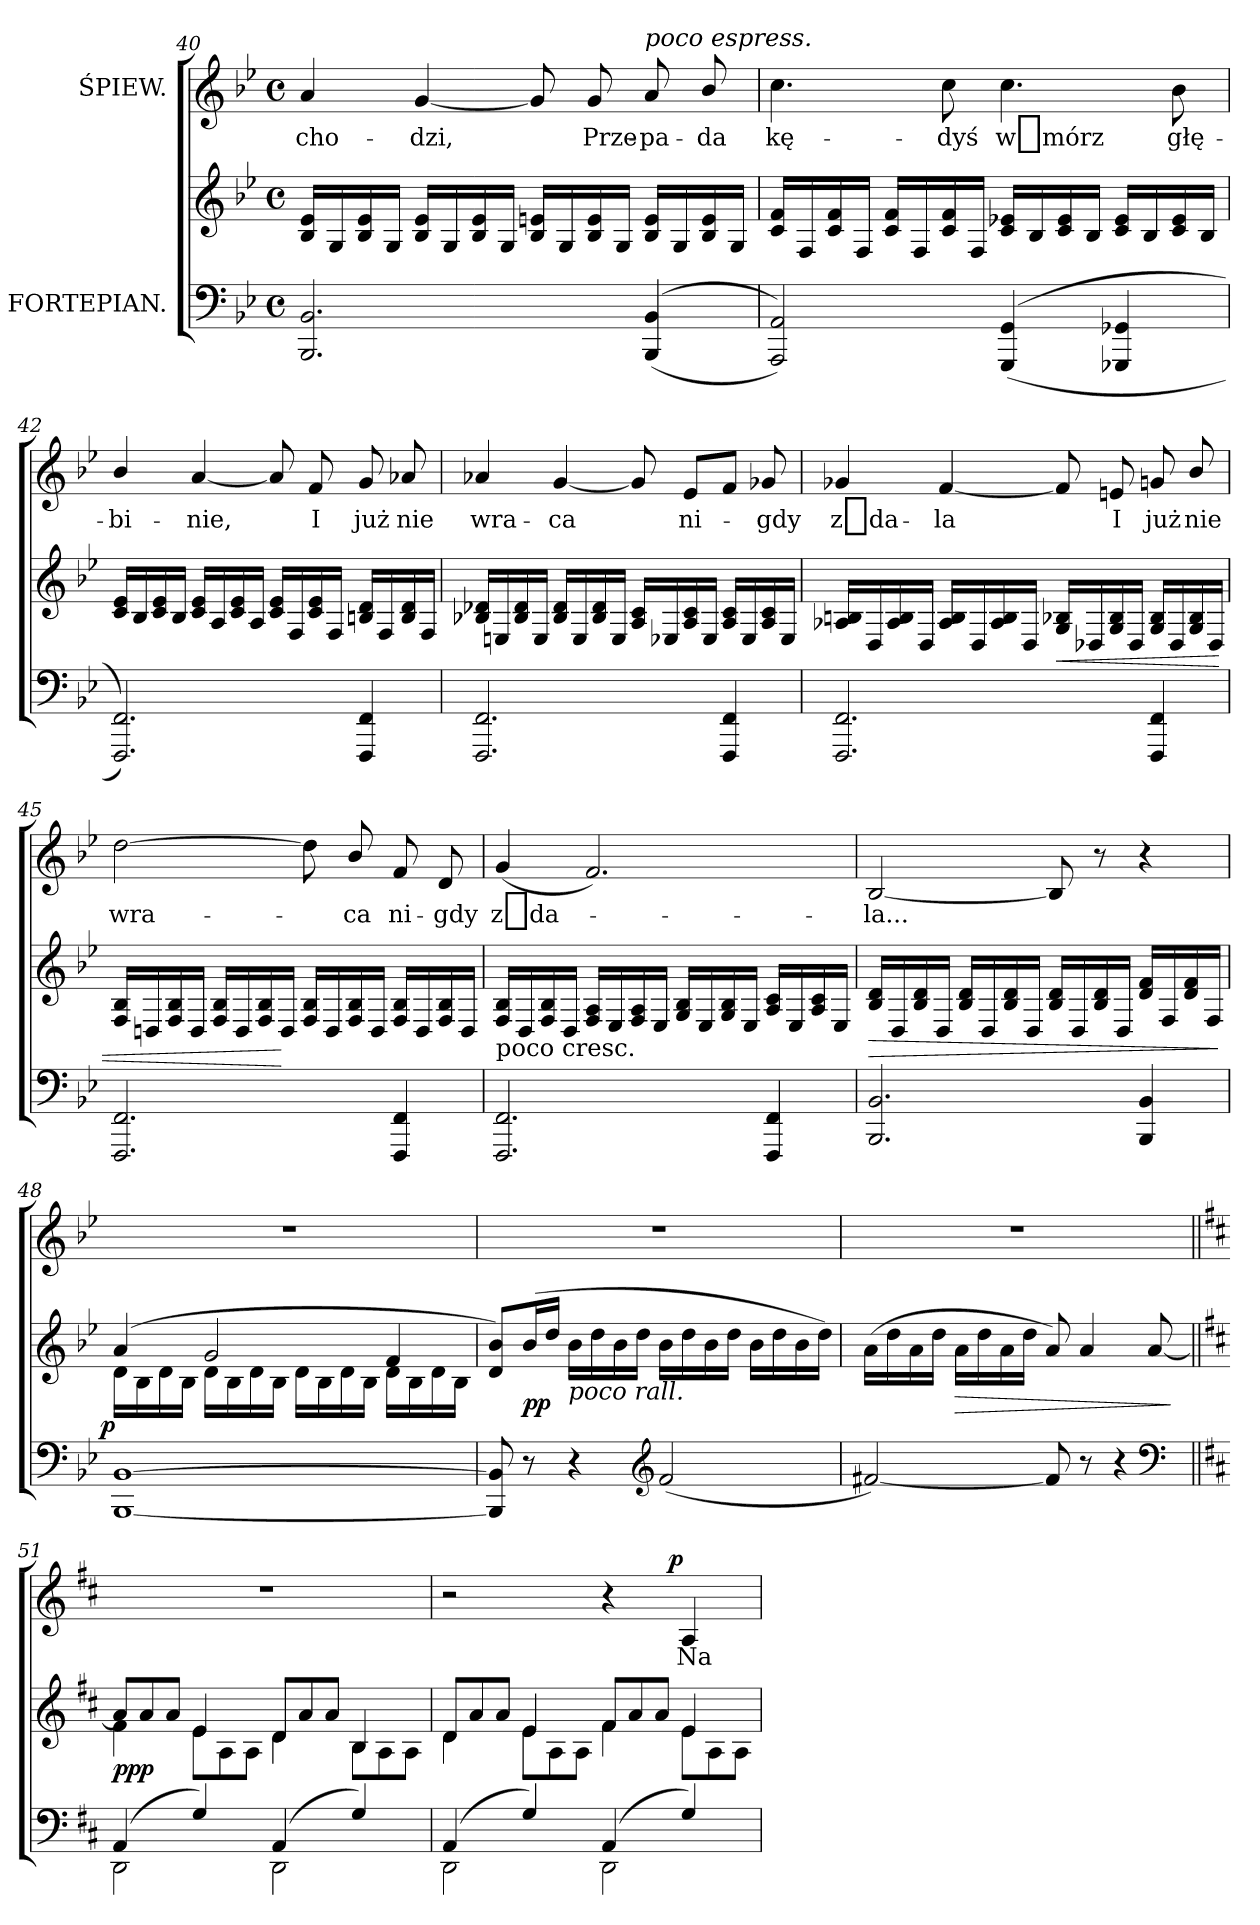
**kern	**kern	**dynam	**kern	**text	**dynam
*part2	*part2	*part2	*part1	*part1	*part1
*staff3	*staff2	*staff2/3	*staff1	*staff1	*staff1
*I"FORTEPIAN.	*	*	*I"ŚPIEW.	*	*
*clefF4	*clefG2	*	*clefG2	*	*
*k[b-e-]	*k[b-e-]	*	*k[b-e-]	*	*
*M4/4	*M4/4	*	*M4/4	*	*
*met(c)	*met(c)	*	*met(c)	*	*
=40	=40	=40	=40	=40	=40
2.BBB-/ 2.BB-/	16B-/ 16e-/LL	.	4a/	-cho-	.
.	16G/	.	.	.	.
.	16B-/ 16e-/	.	.	.	.
.	16G/JJ	.	.	.	.
.	16B-/ 16e-/LL	.	[4g/	-dzi,	.
.	16G/	.	.	.	.
.	16B-/ 16e-/	.	.	.	.
.	16G/JJ	.	.	.	.
.	16B-/ 16en/LL	.	8g/]	.	.
.	16G/	.	.	.	.
.	16B-/ 16e/	.	8g/	Prze-	.
.	16G/JJ	.	.	.	.
!	!	!	!LO:TX:a:i:t=poco espress.	!	!
(<(>4BBB-/ 4BB-/	16B-/ 16e/LL	.	8a/	-pa-	.
.	16G/	.	.	.	.
.	16B-/ 16e/	.	8b-/	-da	.
.	16G/JJ	.	.	.	.
=41	=41	=41	=41	=41	=41
2AAA/ 2AA/))	16c/ 16f/LL	.	4.cc\	kę-	.
.	16F/	.	.	.	.
.	16c/ 16f/	.	.	.	.
.	16F/JJ	.	.	.	.
.	16c/ 16f/LL	.	.	.	.
.	16F/	.	.	.	.
.	16c/ 16f/	.	8cc\	-dyś	.
.	16F/JJ	.	.	.	.
(<(>4GGG/ 4GG/	16c/ 16e-X/LL	.	4.cc\	w_mórz	.
.	16B-/	.	.	.	.
.	16c/ 16e-/	.	.	.	.
.	16B-/JJ	.	.	.	.
4GGG-X/ 4GG-X/	16c/ 16e-/LL	.	.	.	.
.	16B-/	.	.	.	.
.	16c/ 16e-/	.	8b-\	głę-	.
.	16B-/JJ	.	.	.	.
=42	=42	=42	=42	=42	=42
2.FFF/ 2.FF/))	16c/ 16e-/LL	.	4b-/	-bi-	.
.	16B-/	.	.	.	.
.	16c/ 16e-/	.	.	.	.
.	16B-/JJ	.	.	.	.
.	16c/ 16e-/LL	.	[4a/	-nie,	.
.	16A/	.	.	.	.
.	16c/ 16e-/	.	.	.	.
.	16A/JJ	.	.	.	.
.	16c/ 16e-/LL	.	8a/]	.	.
.	16F/	.	.	.	.
.	16c/ 16e-/	.	8f/	I	.
.	16F/JJ	.	.	.	.
4FFF/ 4FF/	16Bn/ 16d/LL	.	8g/	już	.
.	16F/	.	.	.	.
.	16B/ 16d/	.	8a-X/	nie	.
.	16F/JJ	.	.	.	.
=43	=43	=43	=43	=43	=43
2.FFF/ 2.FF/	16B-X/ 16d-X/LL	.	4a-X/	wra-	.
.	16En/	.	.	.	.
.	16B-/ 16d-/	.	.	.	.
.	16E/JJ	.	.	.	.
.	16B-/ 16d-/LL	.	[4g/	-ca	.
.	16E/	.	.	.	.
.	16B-/ 16d-/	.	.	.	.
.	16E/JJ	.	.	.	.
.	16A/ 16c/LL	.	8g/]	.	.
.	16E-X/	.	.	.	.
.	16A/ 16c/	.	8e-/L	ni-	.
.	16E-/JJ	.	.	.	.
4FFF/ 4FF/	16A/ 16c/LL	.	8f/J	.	.
.	16E-/	.	.	.	.
.	16A/ 16c/	.	8g-X/	-gdy	.
.	16E-/JJ	.	.	.	.
=44	=44	=44	=44	=44	=44
2.FFF/ 2.FF/	16A-X/ 16Bn/LL	.	4g-X/	z_da-	.
.	16D/	.	.	.	.
.	16A-/ 16B/	.	.	.	.
.	16D/JJ	.	.	.	.
.	16A-/ 16B/LL	.	[4f/	-la	.
.	16D/	.	.	.	.
.	16A-/ 16B/	.	.	.	.
.	16D/JJ	.	.	.	.
.	16G/ 16B-X/LL	<	8f/]	.	.
.	16D-X/	.	.	.	.
.	16G/ 16B-/	.	8en/	I	.
.	16D-/JJ	.	.	.	.
4FFF/ 4FF/	16G/ 16B-/LL	.	8gn/	już	.
.	16D-/	.	.	.	.
.	16G/ 16B-/	.	8b-/	nie	.
.	16D-/JJ	.	.	.	.
=45	=45	=45	=45	=45	=45
2.FFF/ 2.FF/	16F/ 16B-/LL	.	[2dd\	wra-	.
.	16Dn/	.	.	.	.
.	16F/ 16B-/	.	.	.	.
.	16D/JJ	.	.	.	.
.	16F/ 16B-/LL	.	.	.	.
.	16D/	.	.	.	.
.	16F/ 16B-/	.	.	.	.
.	16D/JJ	[	.	.	.
.	16F/ 16B-/LL	.	8dd\]	.	.
.	16D/	.	.	.	.
.	16F/ 16B-/	.	8b-/	-ca	.
.	16D/JJ	.	.	.	.
4FFF/ 4FF/	16F/ 16B-/LL	.	8f/	ni-	.
.	16D/	.	.	.	.
.	16F/ 16B-/	.	8d/	-gdy	.
.	16D/JJ	.	.	.	.
=46	=46	=46	=46	=46	=46
!	!LO:TX:c:t=poco cresc.	!	!	!	!
2.FFF/ 2.FF/	16F/ 16B-/LL	.	(4g/	z_da-	.
.	16D/	.	.	.	.
.	16F/ 16B-/	.	.	.	.
.	16D/JJ	.	.	.	.
.	16F/ 16A/LL	.	2.f/)	.	.
.	16E-/	.	.	.	.
.	16F/ 16A/	.	.	.	.
.	16E-/JJ	.	.	.	.
.	16G/ 16B-/LL	.	.	.	.
.	16E-/	.	.	.	.
.	16G/ 16B-/	.	.	.	.
.	16E-/JJ	.	.	.	.
4FFF/ 4FF/	16A/ 16c/LL	.	.	.	.
.	16E-/	.	.	.	.
.	16A/ 16c/	.	.	.	.
.	16E-/JJ	.	.	.	.
=47	=47	=47	=47	=47	=47
2.BBB-/ 2.BB-/	16B-/ 16d/LL	>	[2B-/	-la...	.
.	16D/	.	.	.	.
.	16B-/ 16d/	.	.	.	.
.	16D/JJ	.	.	.	.
.	16B-/ 16d/LL	.	.	.	.
.	16D/	.	.	.	.
.	16B-/ 16d/	.	.	.	.
.	16D/JJ	.	.	.	.
.	16B-/ 16d/LL	.	8B-/]	.	.
.	16D/	.	.	.	.
.	16B-/ 16d/	.	8r	.	.
.	16D/JJ	.	.	.	.
4BBB-/ 4BB-/	16d/ 16f/LL	.	4r	.	.
.	16F/	.	.	.	.
.	16d/ 16f/	.	.	.	.
.	16F/JJ	.	.	.	.
.	.	]	.	.	.
=48	=48	=48	=48	=48	=48
*	*^	*	*	*	*
!	!	!	!LO:DY:rj	!	!	!
[1BBB- [1BB-	(4a/	16d\LL	p	1r	.	.
.	.	16B-\	.	.	.	.
.	.	16d\	.	.	.	.
.	.	16B-\JJ	.	.	.	.
.	2g/	16d\LL	.	.	.	.
.	.	16B-\	.	.	.	.
.	.	16d\	.	.	.	.
.	.	16B-\JJ	.	.	.	.
.	.	16d\LL	.	.	.	.
.	.	16B-\	.	.	.	.
.	.	16d\	.	.	.	.
.	.	16B-\JJ	.	.	.	.
.	4f/	16d\LL	.	.	.	.
.	.	16B-\	.	.	.	.
.	.	16d\	.	.	.	.
.	.	16B-\JJ	.	.	.	.
*	*v	*v	*	*	*	*
=49	=49	=49	=49	=49	=49
8BBB-]/ 8BB-]/	8d/ 8b-/L)	.	1r	.	.
8r	(16b-/L	pp	.	.	.
.	16dd/JJ	.	.	.	.
!	!LO:TX:b:i:t=poco rall.	!	!	!	!
4r	16b-\LL	.	.	.	.
.	16dd\	.	.	.	.
.	16b-\	.	.	.	.
.	16dd\JJ	.	.	.	.
*clefG2	*	*	*	*	*
(2f/	16b-\LL	.	.	.	.
.	16dd\	.	.	.	.
.	16b-\	.	.	.	.
.	16dd\JJ	.	.	.	.
.	16b-\LL	.	.	.	.
.	16dd\	.	.	.	.
.	16b-\	.	.	.	.
.	16dd\JJ)	.	.	.	.
=50	=50	=50	=50	=50	=50
[2f#X/)	(16a\LL	.	1r	.	.
.	16dd\	.	.	.	.
.	16a\	.	.	.	.
.	16dd\JJ	.	.	.	.
.	16a\LL	>	.	.	.
.	16dd\	.	.	.	.
.	16a\	.	.	.	.
.	16dd\JJ	.	.	.	.
8f#/]	8a/)	.	.	.	.
8r	4a/	.	.	.	.
4r	.	.	.	.	.
.	[8a/	.	.	.	.
*clefF4	*	*	*	*	*
.	.	]	.	.	.
=51||	=51||	=51||	=51||	=51||	=51||
*k[f#c#]	*k[f#c#]	*	*k[f#c#]	*	*
*^	*	*	*	*	*
*	*	*Xtuplet	*	*	*	*
*	*	*^	*	*	*	*
(4AA/	2DD\	12a/L]	4f#\	ppp	1r	.	.
.	.	12a/	.	.	.	.	.
.	.	12a/J	.	.	.	.	.
4G/)	.	4e/	12e\L	.	.	.	.
.	.	.	12A\	.	.	.	.
.	.	.	12A\J	.	.	.	.
(4AA/	2DD\	12d/L	4d\	.	.	.	.
.	.	12a/	.	.	.	.	.
.	.	12a/J	.	.	.	.	.
4G/)	.	4B/	12B\L	.	.	.	.
.	.	.	12A\	.	.	.	.
.	.	.	12A\J	.	.	.	.
=52	=52	=52	=52	=52	=52	=52	=52
(4AA/	2DD\	12d/L	4d\	.	2r	.	.
.	.	12a/	.	.	.	.	.
.	.	12a/J	.	.	.	.	.
4G/)	.	4e/	12e\L	.	.	.	.
.	.	.	12A\	.	.	.	.
.	.	.	12A\J	.	.	.	.
(4AA/	2DD\	12f#/L	4f#\	.	4r	.	.
.	.	12a/	.	.	.	.	.
.	.	12a/J	.	.	.	.	.
!	!	!	!	!	!	!	!LO:DY:a:rj
4G/)	.	4e/	12e\L	.	4A/	Na	p
.	.	.	12A\	.	.	.	.
.	.	.	12A\J	.	.	.	.
*v	*v	*	*	*	*	*	*
*	*v	*v	*	*	*	*
=	=	=	=	=	=
*-	*-	*-	*-	*-	*-
